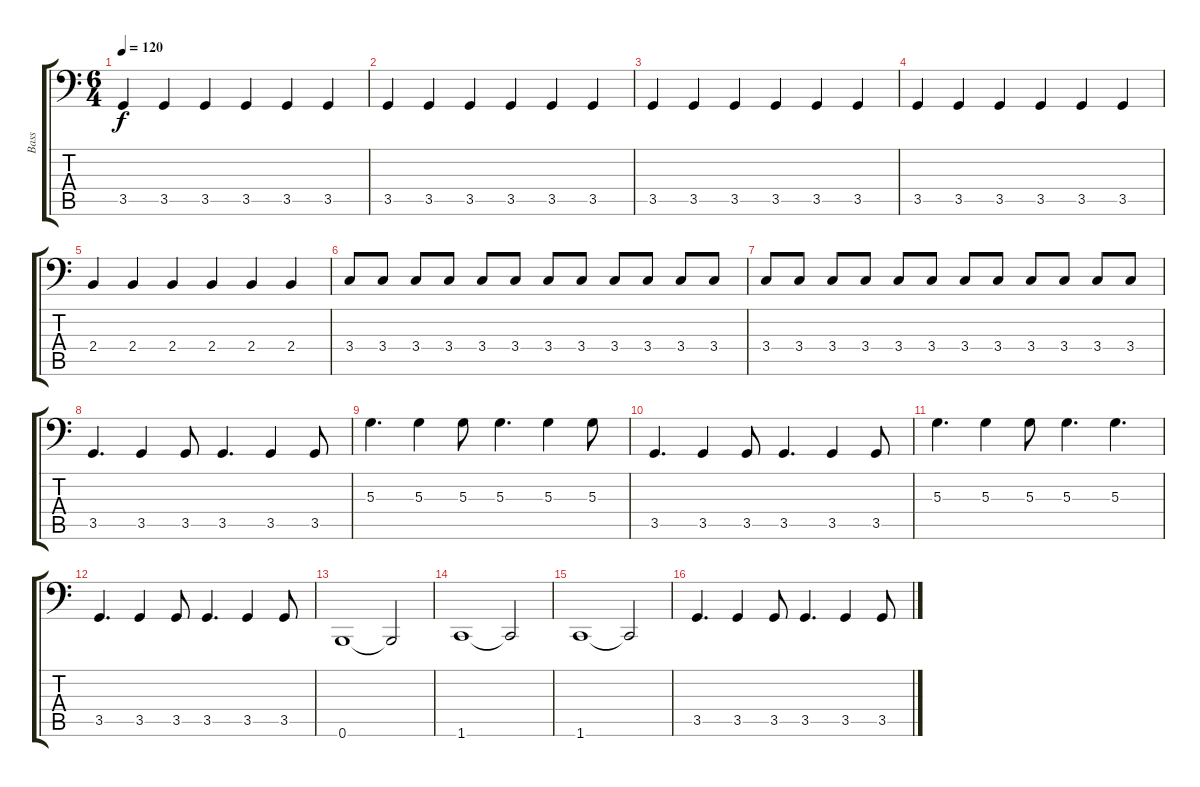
\track ("Bass" "Bass") {instrument electricbassfinger}
\staff {score tabs}
\tuning (C3 G2 D2 A1 E1 B0) {hide}
\ts (6 4)
\tempo 120
\clef f4
\ks c
3.5.4{dy f} 3.5.4 3.5.4 3.5.4 3.5.4 3.5.4 |
3.5.4 3.5.4 3.5.4 3.5.4 3.5.4 3.5.4 |
3.5.4 3.5.4 3.5.4 3.5.4 3.5.4 3.5.4 |
3.5.4 3.5.4 3.5.4 3.5.4 3.5.4 3.5.4 |
2.4.4 2.4.4 2.4.4 2.4.4 2.4.4 2.4.4 |
3.4.8 3.4.8 3.4.8 3.4.8 3.4.8 3.4.8 3.4.8 3.4.8 3.4.8 3.4.8 3.4.8 3.4.8 |
3.4.8 3.4.8 3.4.8 3.4.8 3.4.8 3.4.8 3.4.8 3.4.8 3.4.8 3.4.8 3.4.8 3.4.8 |
3.5.4{d} 3.5.4 3.5.8 3.5.4{d} 3.5.4 3.5.8 |
5.3.4{d} 5.3.4 5.3.8 5.3.4{d} 5.3.4 5.3.8 |
3.5.4{d} 3.5.4 3.5.8 3.5.4{d} 3.5.4 3.5.8 |
5.3.4{d} 5.3.4 5.3.8 5.3.4{d} 5.3.4{d} |
3.5.4{d} 3.5.4 3.5.8 3.5.4{d} 3.5.4 3.5.8 |
0.6.1 0.6{t}.2 |
1.6.1 1.6{t}.2 |
1.6.1 1.6{t}.2 |
3.5.4{d} 3.5.4 3.5.8 3.5.4{d} 3.5.4 3.5.8
